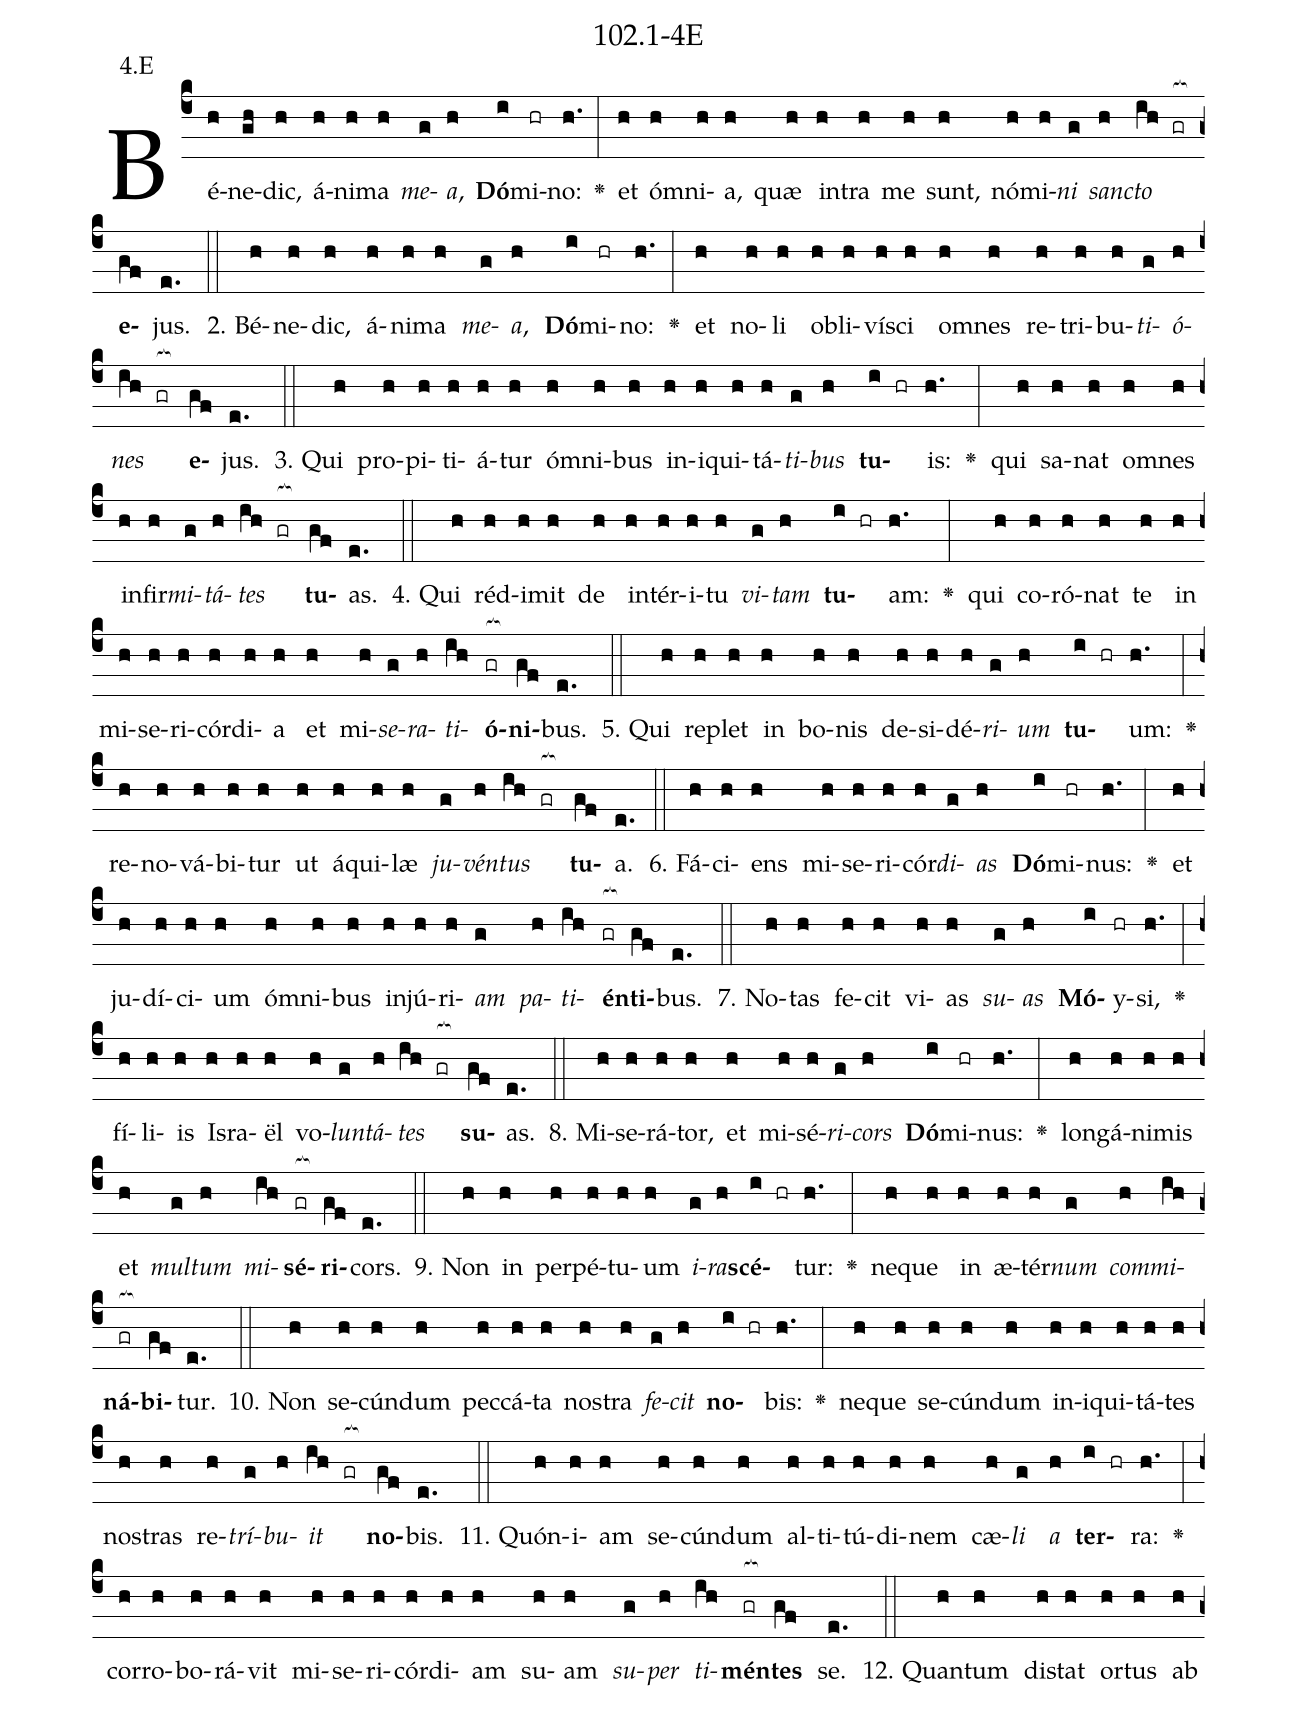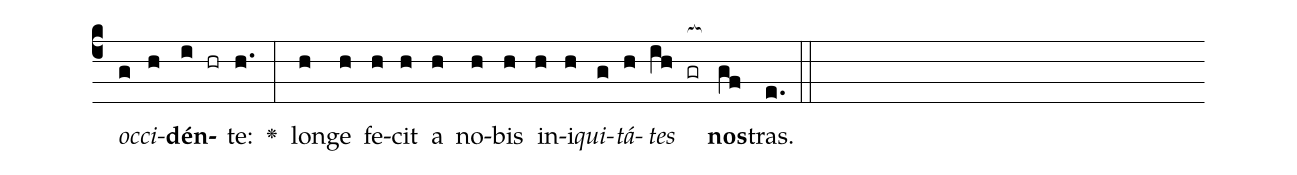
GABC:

name: 102.1-4E;
annotation: 4.E;
%%
(c4)Bé(h)ne(gh)dic,(h) á(h)ni(h)ma(h) <i>me</i>(g)<i>a</i>,(h) <b>Dó</b>(i)mi(hr)no:(h.) <v>\greheightstar</v>(:) et(h) óm(h)ni(h)a,(h) quæ(h) in(h)tra(h) me(h) sunt,(h) nó(h)mi(h)<i>ni</i>(g) <i>sanc</i>(h)<i>to</i>(ih gr[ocb:1{]) <b>e</b>(gf[ocb:0}])jus.(e.) (::)
2. Bé(h)ne(h)dic,(h) á(h)ni(h)ma(h) <i>me</i>(g)<i>a</i>,(h) <b>Dó</b>(i)mi(hr)no:(h.) <v>\greheightstar</v>(:) et(h) no(h)li(h) ob(h)li(h)ví(h)sci(h) om(h)nes(h) re(h)tri(h)bu(h)<i>ti</i>(g)<i>ó</i>(h)<i>nes</i>(ih gr[ocb:1{]) <b>e</b>(gf[ocb:0}])jus.(e.) (::)
3. Qui(h) pro(h)pi(h)ti(h)á(h)tur(h) óm(h)ni(h)bus(h) in(h)i(h)qui(h)tá(h)<i>ti</i>(g)<i>bus</i>(h) <b>tu</b>(i hr)is:(h.) <v>\greheightstar</v>(:) qui(h) sa(h)nat(h) om(h)nes(h) in(h)fir(h)<i>mi</i>(g)<i>tá</i>(h)<i>tes</i>(ih gr[ocb:1{]) <b>tu</b>(gf[ocb:0}])as.(e.) (::)
4. Qui(h) réd(h)i(h)mit(h) de(h) in(h)tér(h)i(h)tu(h) <i>vi</i>(g)<i>tam</i>(h) <b>tu</b>(i hr)am:(h.) <v>\greheightstar</v>(:) qui(h) co(h)ró(h)nat(h) te(h) in(h) mi(h)se(h)ri(h)cór(h)di(h)a(h) et(h) mi(h)<i>se</i>(g)<i>ra</i>(h)<i>ti</i>(ih)<b>ó</b>(gr[ocb:1{])<b>ni</b>(gf[ocb:0}])bus.(e.) (::)
5. Qui(h) re(h)plet(h) in(h) bo(h)nis(h) de(h)si(h)dé(h)<i>ri</i>(g)<i>um</i>(h) <b>tu</b>(i hr)um:(h.) <v>\greheightstar</v>(:) re(h)no(h)vá(h)bi(h)tur(h) ut(h) á(h)qui(h)læ(h) <i>ju</i>(g)<i>vén</i>(h)<i>tus</i>(ih gr[ocb:1{]) <b>tu</b>(gf[ocb:0}])a.(e.) (::)
6. Fá(h)ci(h)ens(h) mi(h)se(h)ri(h)cór(h)<i>di</i>(g)<i>as</i>(h) <b>Dó</b>(i)mi(hr)nus:(h.) <v>\greheightstar</v>(:) et(h) ju(h)dí(h)ci(h)um(h) óm(h)ni(h)bus(h) in(h)jú(h)ri(h)<i>am</i>(g) <i>pa</i>(h)<i>ti</i>(ih)<b>én</b>(gr[ocb:1{])<b>ti</b>(gf[ocb:0}])bus.(e.) (::)
7. No(h)tas(h) fe(h)cit(h) vi(h)as(h) <i>su</i>(g)<i>as</i>(h) <b>Mó</b>(i)y(hr)si,(h.) <v>\greheightstar</v>(:) fí(h)li(h)is(h) Is(h)ra(h)ël(h) vo(h)<i>lun</i>(g)<i>tá</i>(h)<i>tes</i>(ih gr[ocb:1{]) <b>su</b>(gf[ocb:0}])as.(e.) (::)
8. Mi(h)se(h)rá(h)tor,(h) et(h) mi(h)sé(h)<i>ri</i>(g)<i>cors</i>(h) <b>Dó</b>(i)mi(hr)nus:(h.) <v>\greheightstar</v>(:) long(h)á(h)ni(h)mis(h) et(h) <i>mul</i>(g)<i>tum</i>(h) <i>mi</i>(ih)<b>sé</b>(gr[ocb:1{])<b>ri</b>(gf[ocb:0}])cors.(e.) (::)
9. Non(h) in(h) per(h)pé(h)tu(h)um(h) <i>i</i>(g)<i>ra</i>(h)<b>scé</b>(i hr)tur:(h.) <v>\greheightstar</v>(:) ne(h)que(h) in(h) æ(h)tér(h)<i>num</i>(g) <i>com</i>(h)<i>mi</i>(ih)<b>ná</b>(gr[ocb:1{])<b>bi</b>(gf[ocb:0}])tur.(e.) (::)
10. Non(h) se(h)cún(h)dum(h) pec(h)cá(h)ta(h) nos(h)tra(h) <i>fe</i>(g)<i>cit</i>(h) <b>no</b>(i hr)bis:(h.) <v>\greheightstar</v>(:) ne(h)que(h) se(h)cún(h)dum(h) in(h)i(h)qui(h)tá(h)tes(h) nos(h)tras(h) re(h)<i>trí</i>(g)<i>bu</i>(h)<i>it</i>(ih gr[ocb:1{]) <b>no</b>(gf[ocb:0}])bis.(e.) (::)
11. Quón(h)i(h)am(h) se(h)cún(h)dum(h) al(h)ti(h)tú(h)di(h)nem(h) cæ(h)<i>li</i>(g) <i>a</i>(h) <b>ter</b>(i hr)ra:(h.) <v>\greheightstar</v>(:) cor(h)ro(h)bo(h)rá(h)vit(h) mi(h)se(h)ri(h)cór(h)di(h)am(h) su(h)am(h) <i>su</i>(g)<i>per</i>(h) <i>ti</i>(ih)<b>mén</b>(gr[ocb:1{])<b>tes</b>(gf[ocb:0}]) se.(e.) (::)
12. Quan(h)tum(h) di(h)stat(h) or(h)tus(h) ab(h) <i>oc</i>(g)<i>ci</i>(h)<b>dén</b>(i hr)te:(h.) <v>\greheightstar</v>(:) lon(h)ge(h) fe(h)cit(h) a(h) no(h)bis(h) in(h)i(h)<i>qui</i>(g)<i>tá</i>(h)<i>tes</i>(ih gr[ocb:1{]) <b>nos</b>(gf[ocb:0}])tras.(e.) (::)
